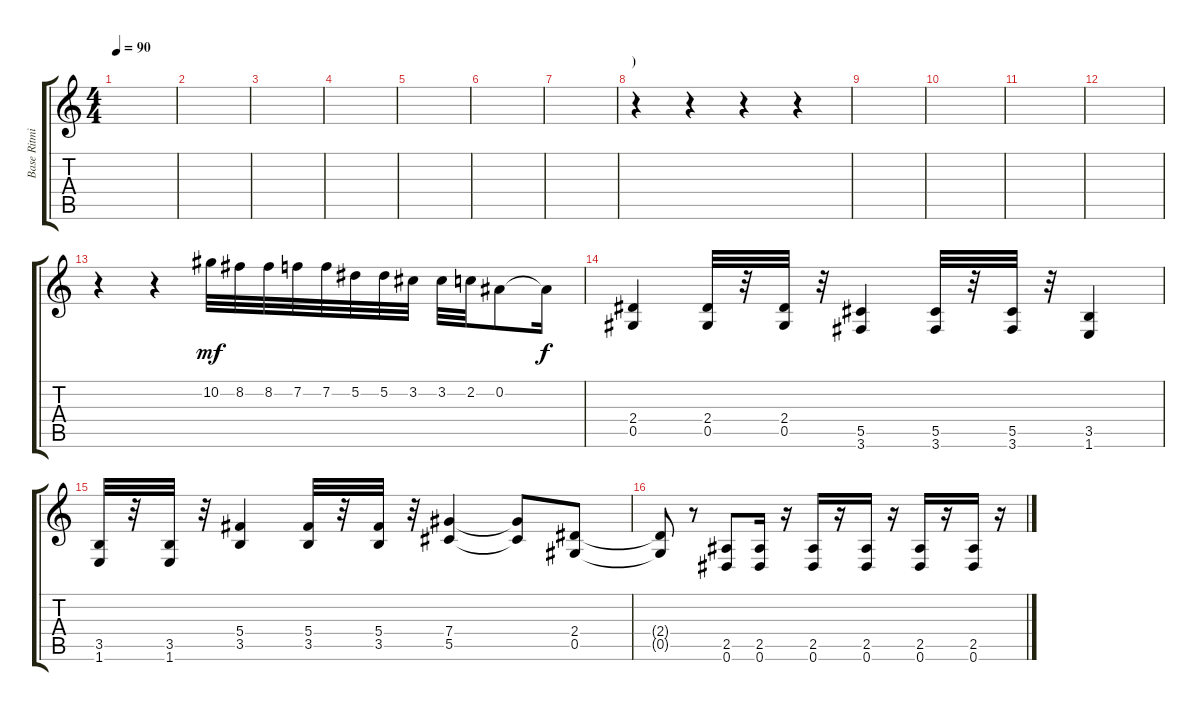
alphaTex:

\track ("Base Ritmica" "Base Ritmi") {instrument distortionguitar}
\staff {score tabs}
\tuning (Eb4 Bb3 Gb3 Db3 Ab2 Eb2) {hide}
\ts (4 4)
\tempo 90
\clef g2
\ks c
|
|
|
|
|
|
|
\section ("" ")")
r.4 r.4 r.4 r.4 |
|
|
|
|
r.4 r.4 10.2.32{dy mf} 8.2.32 8.2.32 7.2.32 7.2.32 5.2.32 5.2.32 3.2.32 3.2.32 2.2.32 0.2.8 0.2{t}.16{dy f} |
(2.4 0.5).4{volume 15} (2.4 0.5).32 r.32 (2.4 0.5).32 r.32 (5.5 3.6).4 (5.5 3.6).32 r.32 (5.5 3.6).32 r.32 (3.5 1.6).4 |
(3.5 1.6).32 r.32 (3.5 1.6).32 r.32 (5.4 3.5).4 (5.4 3.5).32 r.32 (5.4 3.5).32 r.32 (7.4 5.5).4 (7.4{t} 5.5{t}).8 (2.4 0.5).8 |
(2.4{t} 0.5{t}).8 r.8 (2.5 0.6).8 (2.5 0.6).16 r.16 (2.5 0.6).16 r.16 (2.5 0.6).16 r.16 (2.5 0.6).16 r.16 (2.5 0.6).16 r.16
